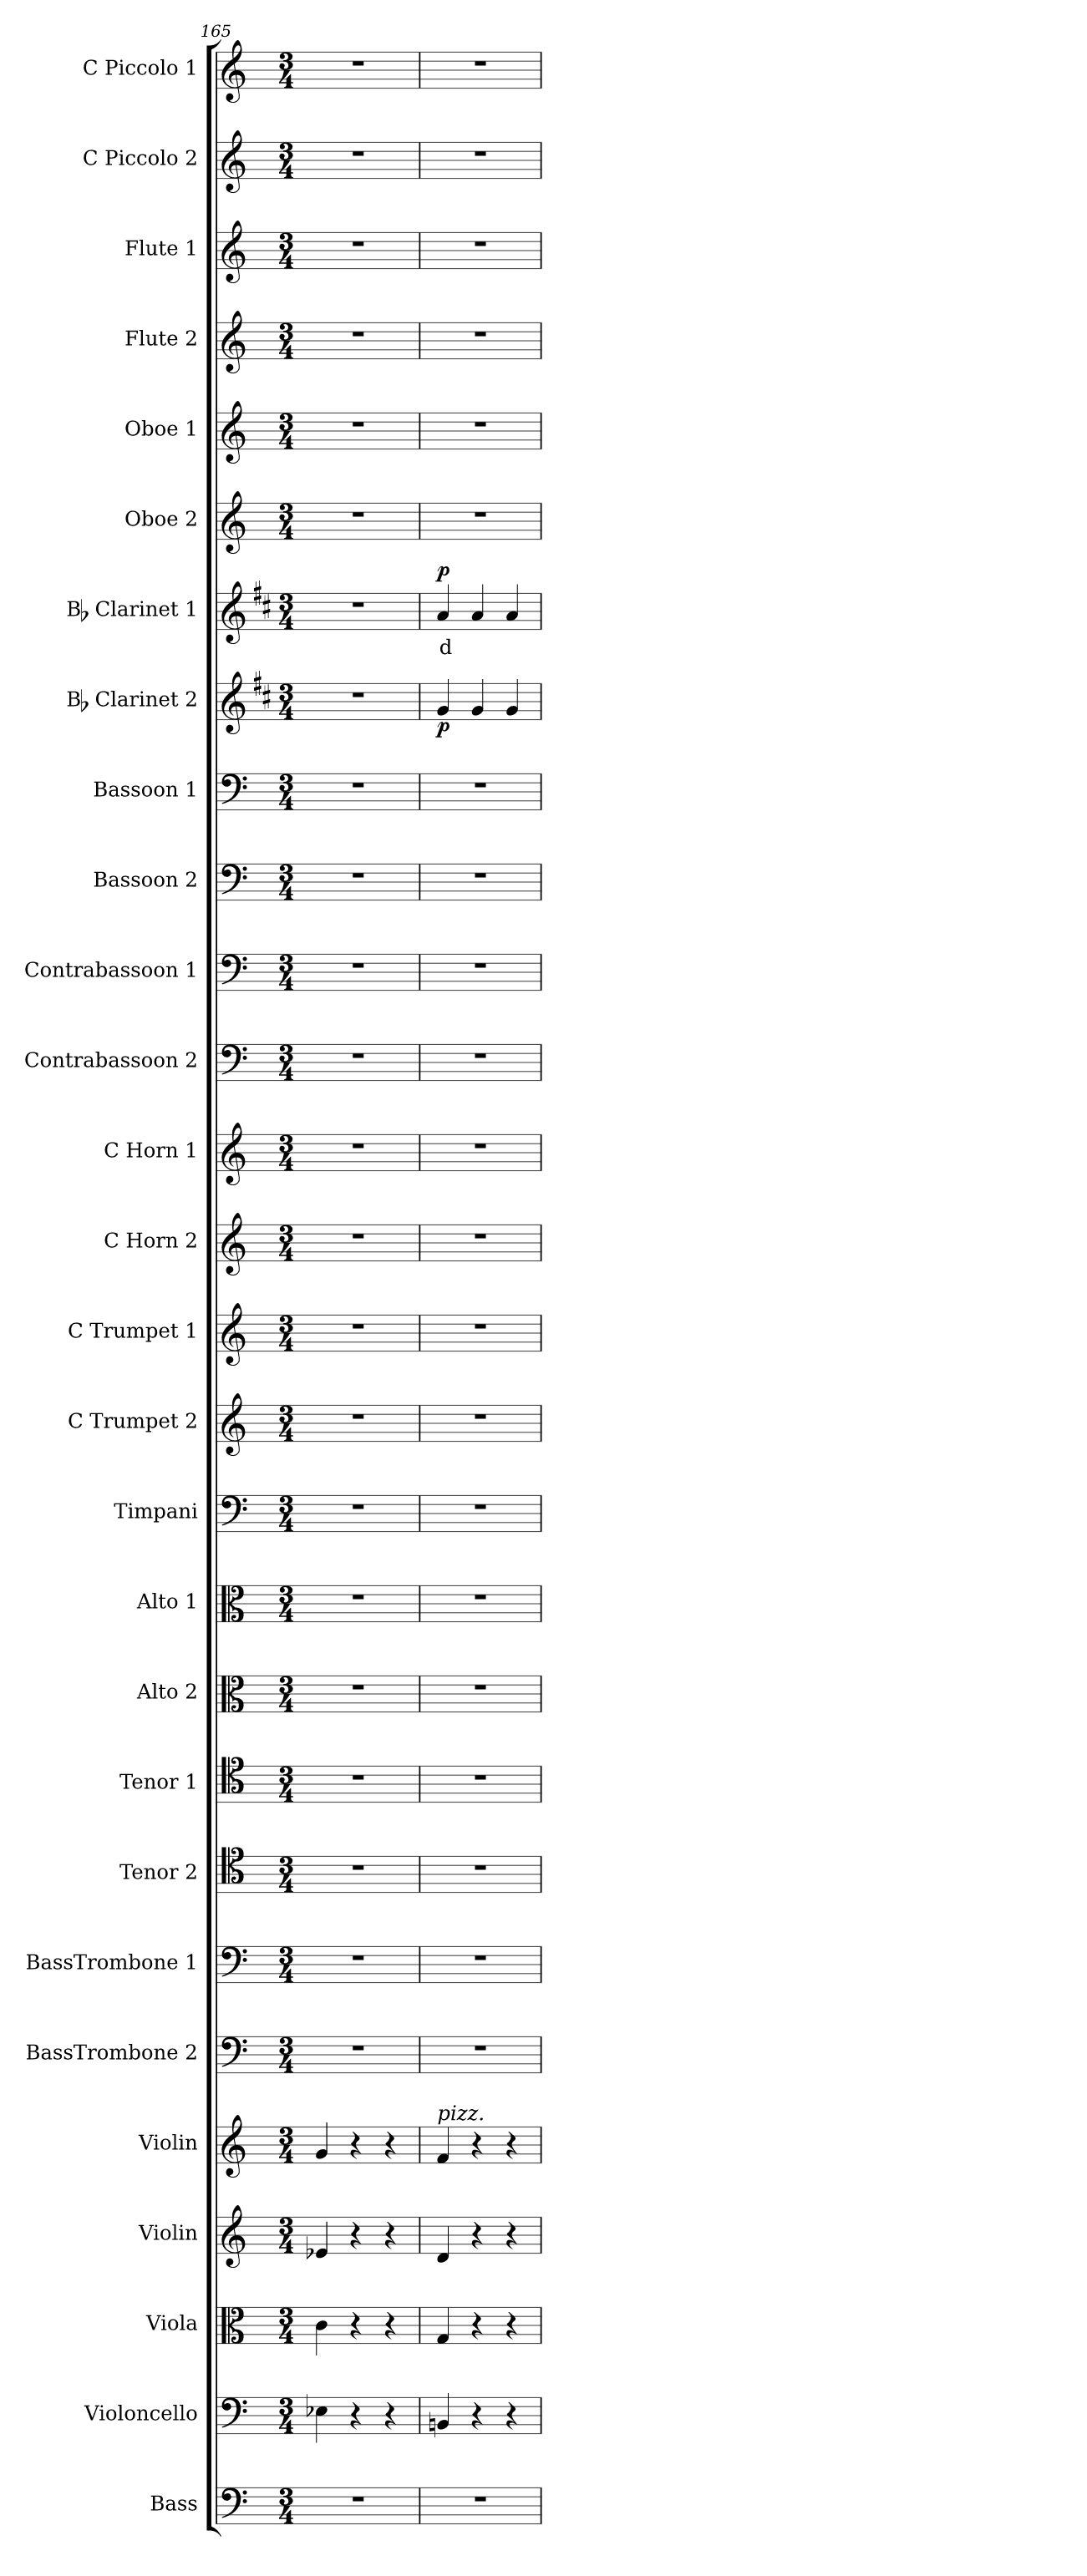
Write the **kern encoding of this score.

**kern	**kern	**kern	**kern	**kern	**kern	**kern	**kern	**kern	**kern	**kern	**kern	**kern	**kern	**kern	**kern	**kern	**kern	**kern	**kern	**kern	**dynam	**kern	**text	**dynam	**kern	**kern	**kern	**kern	**kern	**kern
*part28	*part27	*part26	*part25	*part24	*part23	*part22	*part21	*part20	*part19	*part18	*part17	*part16	*part15	*part14	*part13	*part12	*part11	*part10	*part9	*part8	*part8	*part7	*part7	*part7	*part6	*part5	*part4	*part3	*part2	*part1
*staff28	*staff27	*staff26	*staff25	*staff24	*staff23	*staff22	*staff21	*staff20	*staff19	*staff18	*staff17	*staff16	*staff15	*staff14	*staff13	*staff12	*staff11	*staff10	*staff9	*staff8	*staff8	*staff7	*staff7	*staff7	*staff6	*staff5	*staff4	*staff3	*staff2	*staff1
*I"Bass	*I"Violoncello	*I"Viola	*I"Violin	*I"Violin	*I"BassTrombone 2	*I"BassTrombone 1	*I"Tenor 2	*I"Tenor 1	*I"Alto 2	*I"Alto 1	*I"Timpani	*I"C Trumpet 2	*I"C Trumpet 1	*I"C Horn 2	*I"C Horn 1	*I"Contrabassoon 2	*I"Contrabassoon 1	*I"Bassoon 2	*I"Bassoon 1	*I"Bb Clarinet 2	*	*I"Bb Clarinet 1	*	*	*I"Oboe 2	*I"Oboe 1	*I"Flute 2	*I"Flute 1	*I"C Piccolo 2	*I"C Piccolo 1
*I'B	*I'Vc	*I'Vla	*I'Vln	*I'Vln	*I'BTrb 2	*I'BTrb 1	*I'T 2	*I'T 1	*I'A 2	*I'A 1	*I'Timp	*I'Tpt 2	*I'Tpt 1	*I'Hn 2	*I'Hn 1	*I'C Bsn 2	*I'C Bsn 1	*I'Bsn 2	*I'Bsn 1	*I'Cl 2	*	*I'Cl 1	*	*	*I'Ob 2	*I'Ob 1	*I'Fl 2	*I'Fl 1	*I'Picc 2	*I'Picc 1
*clefF4	*clefF4	*clefC3	*clefG2	*clefG2	*clefF4	*clefF4	*clefC4	*clefC4	*clefC3	*clefC3	*clefF4	*clefG2	*clefG2	*clefG2	*clefG2	*clefF4	*clefF4	*clefF4	*clefF4	*clefG2	*	*clefG2	*	*	*clefG2	*clefG2	*clefG2	*clefG2	*clefG2	*clefG2
*ITrd7c12	*	*	*	*	*	*	*	*	*	*	*	*	*	*ITrd7c12	*ITrd7c12	*ITrd7c12	*ITrd7c12	*	*	*ITrd1c2	*	*ITrd1c2	*	*	*	*	*	*	*ITrd-7c-12	*ITrd-7c-12
*k[]	*k[]	*k[]	*k[]	*k[]	*k[]	*k[]	*k[]	*k[]	*k[]	*k[]	*k[]	*k[]	*k[]	*k[]	*k[]	*k[]	*k[]	*k[]	*k[]	*k[]	*	*k[]	*	*	*k[]	*k[]	*k[]	*k[]	*k[]	*k[]
*M3/4	*M3/4	*M3/4	*M3/4	*M3/4	*M3/4	*M3/4	*M3/4	*M3/4	*M3/4	*M3/4	*M3/4	*M3/4	*M3/4	*M3/4	*M3/4	*M3/4	*M3/4	*M3/4	*M3/4	*M3/4	*	*M3/4	*	*	*M3/4	*M3/4	*M3/4	*M3/4	*M3/4	*M3/4
=165	=165	=165	=165	=165	=165	=165	=165	=165	=165	=165	=165	=165	=165	=165	=165	=165	=165	=165	=165	=165	=165	=165	=165	=165	=165	=165	=165	=165	=165	=165
2.r	4E-X	4c	4e-X	4g	2.r	2.r	2.r	2.r	2.r	2.r	2.r	2.r	2.r	2.r	2.r	2.r	2.r	2.r	2.r	2.r	.	2.r	.	.	2.r	2.r	2.r	2.r	2.r	2.r
.	4r	4r	4r	4r	.	.	.	.	.	.	.	.	.	.	.	.	.	.	.	.	.	.	.	.	.	.	.	.	.	.
.	4r	4r	4r	4r	.	.	.	.	.	.	.	.	.	.	.	.	.	.	.	.	.	.	.	.	.	.	.	.	.	.
=166	=166	=166	=166	=166	=166	=166	=166	=166	=166	=166	=166	=166	=166	=166	=166	=166	=166	=166	=166	=166	=166	=166	=166	=166	=166	=166	=166	=166	=166	=166
!	!	!	!	!LO:TX:a:i:t=pizz.	!	!	!	!	!	!	!	!	!	!	!	!	!	!	!	!	!	!	!	!	!	!	!	!	!	!
!	!	!	!	!	!	!	!	!	!	!	!	!	!	!	!	!	!	!	!	!	!LO:DY:b	!	!LO:LY:b	!LO:DY:b	!	!	!	!	!	!
2.r	4BBn	4G	4d	4f	2.r	2.r	2.r	2.r	2.r	2.r	2.r	2.r	2.r	2.r	2.r	2.r	2.r	2.r	2.r	4f/	p	4g/	d	p	2.r	2.r	2.r	2.r	2.r	2.r
.	4r	4r	4r	4r	.	.	.	.	.	.	.	.	.	.	.	.	.	.	.	4f/	.	4g/	.	.	.	.	.	.	.	.
.	4r	4r	4r	4r	.	.	.	.	.	.	.	.	.	.	.	.	.	.	.	4f/	.	4g/	.	.	.	.	.	.	.	.
=	=	=	=	=	=	=	=	=	=	=	=	=	=	=	=	=	=	=	=	=	=	=	=	=	=	=	=	=	=	=
*-	*-	*-	*-	*-	*-	*-	*-	*-	*-	*-	*-	*-	*-	*-	*-	*-	*-	*-	*-	*-	*-	*-	*-	*-	*-	*-	*-	*-	*-	*-
